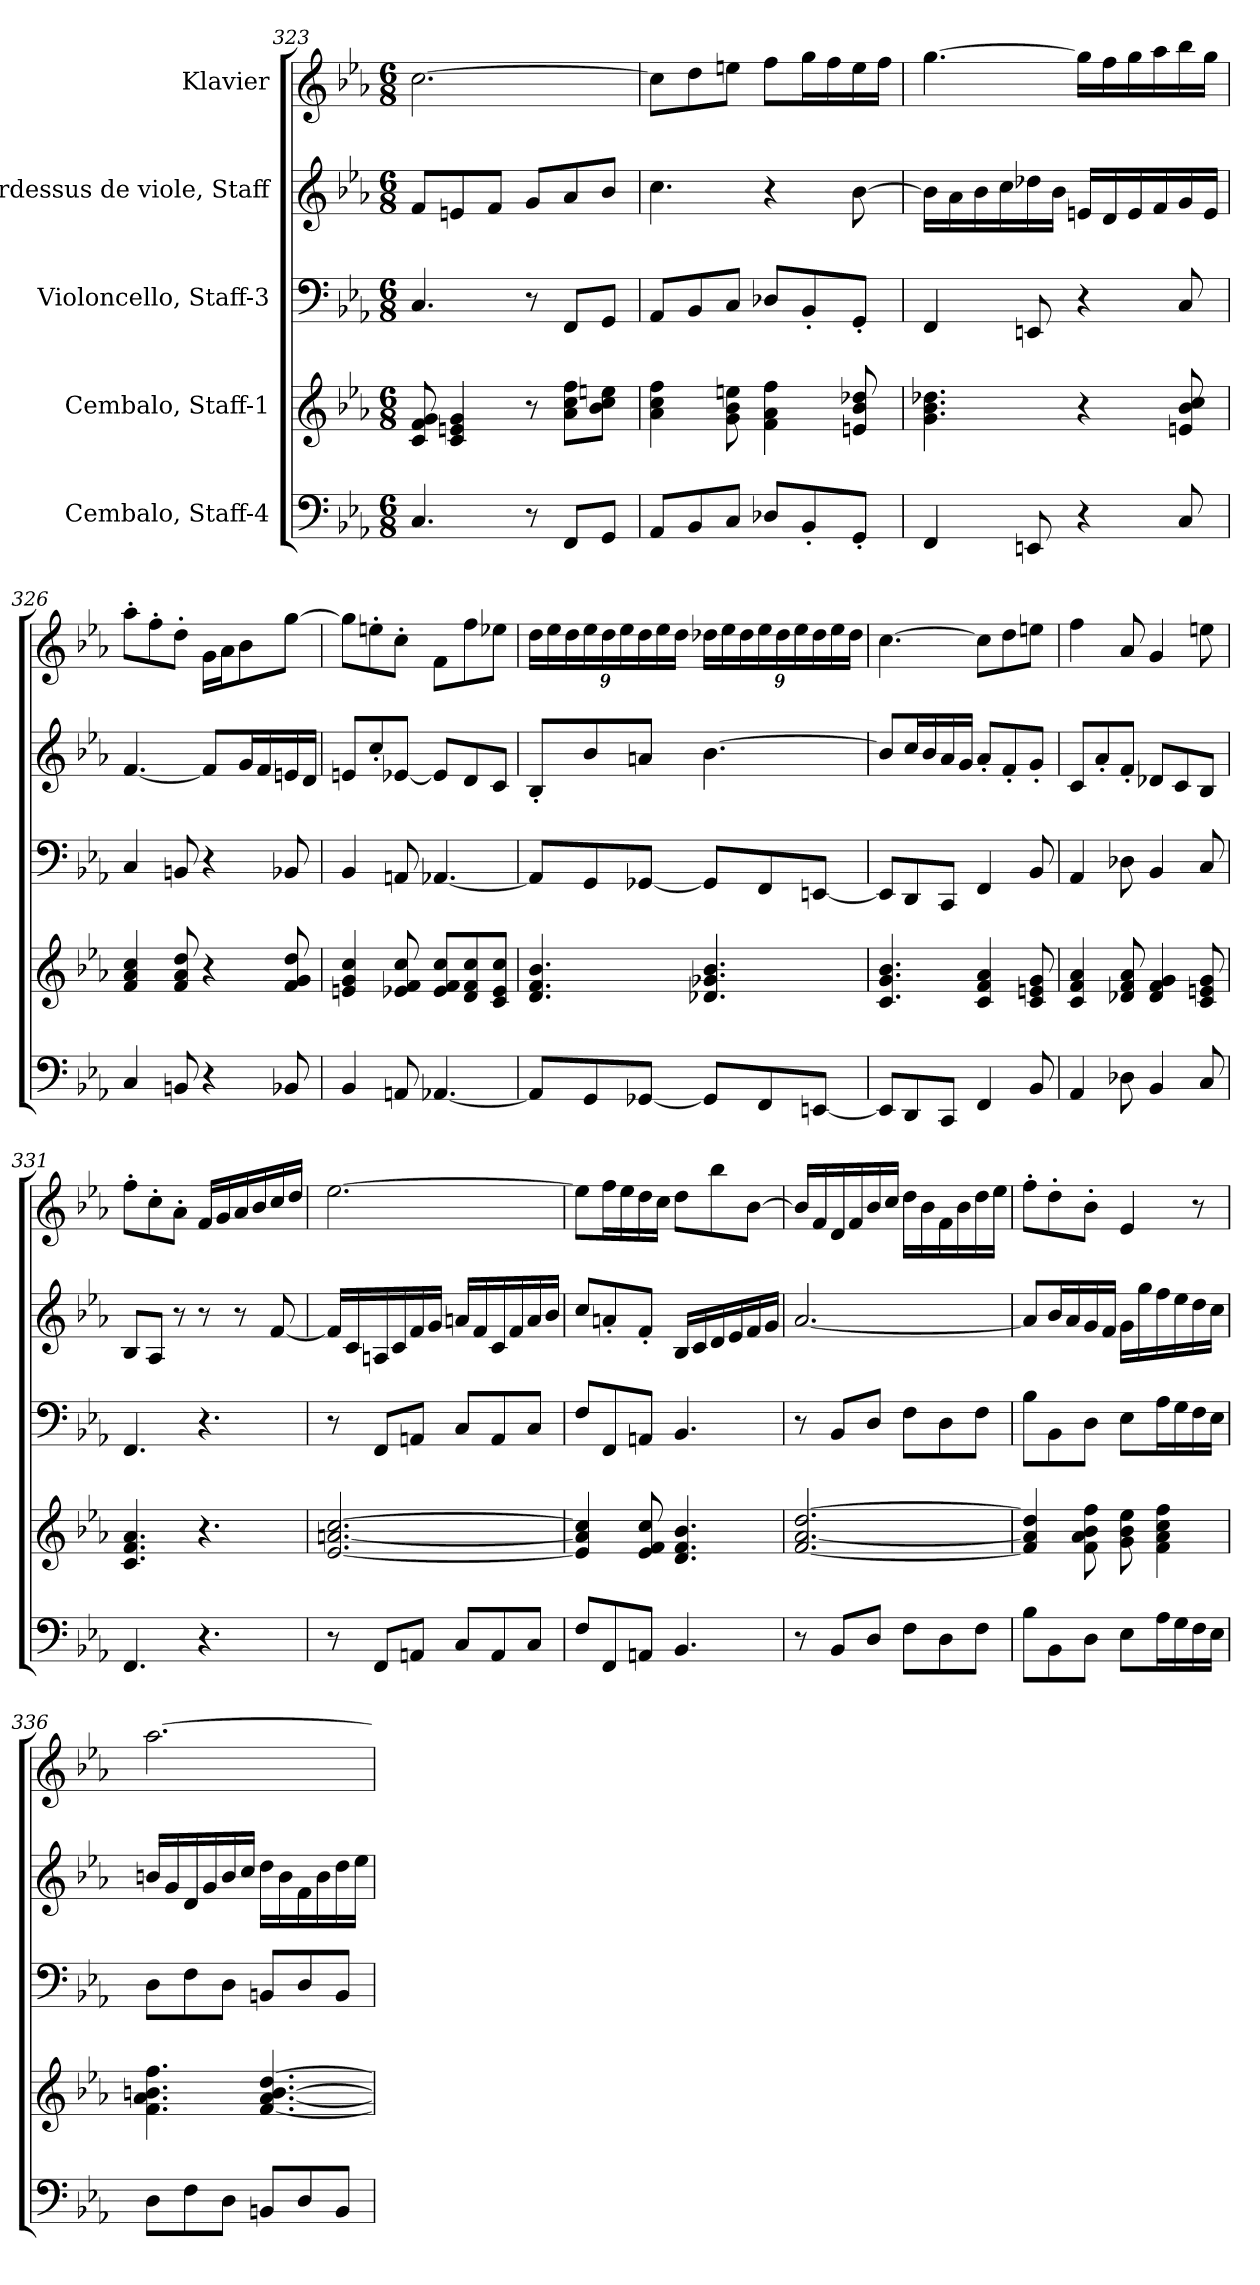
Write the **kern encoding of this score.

**kern	**kern	**kern	**kern	**kern
*part5	*part4	*part3	*part2	*part1
*staff5	*staff4	*staff3	*staff2	*staff1
*I"Cembalo, Staff-4	*I"Cembalo, Staff-1	*I"Violoncello, Staff-3	*I"Pardessus de viole, Staff	*I"Klavier
!!LO:PB:g=z
*clefF4	*clefG2	*clefF4	*clefG2	*clefG2
*ITrd7c12	*	*	*	*
*k[b-e-a-]	*k[b-e-a-]	*k[b-e-a-]	*k[b-e-a-]	*k[b-e-a-]
*M6/8	*M6/8	*M6/8	*M6/8	*M6/8
=323	=323	=323	=323	=323
4.CC/	8c/ 8f/ 8g/	4.C/	8f/L	[2.cc\
.	4c/ 4en/ 4g/	.	8en/	.
.	.	.	8f/J	.
8r	8r	8r	8g/L	.
8FFF/L	8a-\ 8cc\ 8ff\L	8FF/L	8a-/	.
8GGG/J	8b-\ 8cc\ 8een\J	8GG/J	8b-/J	.
=324	=324	=324	=324	=324
8AAA-/L	4a-\ 4cc\ 4ff\	8AA-/L	4.cc\	8cc\L]
8BBB-/	.	8BB-/	.	8dd\
8CC/J	8g\ 8b-\ 8een\	8C/J	.	8een\J
8DD-X/L	4f\ 4a-\ 4ff\	8D-X/L	4r	8ff\L
8BBB-'/	.	8BB-'/	.	16gg\L
.	.	.	.	16ff\
8GGG'/J	8en/ 8b-/ 8dd-X/	8GG'/J	[8b-\	16ee\
.	.	.	.	16ff\JJ
=325	=325	=325	=325	=325
4FFF/	4.g\ 4.b-\ 4.dd-X\	4FF/	16b-\LL]	[4.gg\
.	.	.	16a-\	.
.	.	.	16b-\	.
.	.	.	16cc\	.
8EEEn/	.	8EEn/	16dd-X\	.
.	.	.	16b-\JJ	.
4r	4r	4r	16en/LL	16gg\LL]
.	.	.	16d/	16ff\
.	.	.	16e/	16gg\
.	.	.	16f/	16aa-\
8CC/	8en/ 8b-/ 8cc/	8C/	16g/	16bb-\
.	.	.	16e/JJ	16gg\JJ
=326	=326	=326	=326	=326
4CC/	4f/ 4a-/ 4cc/	4C/	[4.f/	8aa-'\L
.	.	.	.	8ff'\
8BBBn/	8f/ 8a-/ 8dd/	8BBn/	.	8dd'\J
4r	4r	4r	8f/L]	16g\LL
.	.	.	.	16a-\J
.	.	.	16g/L	8b-\
.	.	.	16f/	.
8BBB-X/	8f/ 8g/ 8dd/	8BB-X/	16en/	[8gg\J
.	.	.	16d/JJ	.
!!LO:LB:g=z
=327	=327	=327	=327	=327
4BBB-/	4en/ 4g/ 4cc/	4BB-/	8en/L	8gg\L]
.	.	.	8cc'/	8een'\
8AAAn/	8e-X/ 8f/ 8cc/	8AAn/	[8e-X/J	8cc'\J
[4.AAA-X/	8e-/ 8f/ 8cc/L	[4.AA-X/	8e-/L]	8f\L
.	8d/ 8f/ 8cc/	.	8d/	8ff\
.	8c/ 8e-/ 8cc/J	.	8c/J	8ee-X\J
=328	=328	=328	=328	=328
*	*	*	*	*Xbrackettup
8AAA-/L]	4.d/ 4.f/ 4.b-/	8AA-/L]	8B-'/L	24dd\LL
.	.	.	.	24ee-\
.	.	.	.	24dd\
8GGG/	.	8GG/	8b-/	24ee-\
.	.	.	.	24dd\
.	.	.	.	24ee-\
[8GGG-X/J	.	[8GG-X/J	8an/J	24dd\
.	.	.	.	24ee-\
.	.	.	.	24dd\JJ
8GGG-/L]	4.d-X/ 4.g-X/ 4.b-/	8GG-/L]	[4.b-\	24dd-X\LL
.	.	.	.	24ee-\
.	.	.	.	24dd-\
8FFF/	.	8FF/	.	24ee-\
.	.	.	.	24dd-\
.	.	.	.	24ee-\
[8EEEn/J	.	[8EEn/J	.	24dd-\
.	.	.	.	24ee-\
.	.	.	.	24dd-\JJ
=329	=329	=329	=329	=329
8EEE/L]	4.c/ 4.g/ 4.b-/	8EE/L]	8b-/L]	[4.cc\
8DDD/	.	8DD/	16cc/L	.
.	.	.	16b-/	.
8CCC/J	.	8CC/J	16a-/	.
.	.	.	16g/JJ	.
4FFF/	4c/ 4f/ 4a-/	4FF/	8a-'/L	8cc\L]
.	.	.	8f'/	8dd\
8BBB-/	8c/ 8en/ 8g/	8BB-/	8g'/J	8een\J
!!LO:PB:g=z
=330	=330	=330	=330	=330
4AAA-/	4c/ 4f/ 4a-/	4AA-/	8c/L	4ff\
.	.	.	8a-'/	.
8DD-X\	8d-X/ 8f/ 8a-/	8D-X\	8f'/J	8a-/
4BBB-/	4d-/ 4f/ 4g/	4BB-/	8d-X/L	4g/
.	.	.	8c/	.
8CC/	8c/ 8en/ 8g/	8C/	8B-/J	8een\
=331	=331	=331	=331	=331
4.FFF/	4.c/ 4.f/ 4.a-/	4.FF/	8B-/L	8ff'\L
.	.	.	8A-/J	8cc'\
.	.	.	8r	8a-'\J
4.r	4.r	4.r	8r	16f/LL
.	.	.	.	16g/
.	.	.	8r	16a-/
.	.	.	.	16b-/
.	.	.	[8f/	16cc/
.	.	.	.	16dd/JJ
=332	=332	=332	=332	=332
8r	[2.e-/ [2.an/ [2.cc/	8r	16f/LL]	[2.ee-\
.	.	.	16c/	.
8FFF/L	.	8FF/L	16An/	.
.	.	.	16c/	.
8AAAn/J	.	8AAn/J	16f/	.
.	.	.	16g/JJ	.
8CC/L	.	8C/L	16an/LL	.
.	.	.	16f/	.
8AAA/	.	8AA/	16c/	.
.	.	.	16f/	.
8CC/J	.	8C/J	16a/	.
.	.	.	16b-/JJ	.
=333	=333	=333	=333	=333
8FF/L	4e-/] 4a/] 4cc/]	8F/L	8cc/L	8ee-\L]
8FFF/	.	8FF/	8an'/	16ff\L
.	.	.	.	16ee-\
8AAAn/J	8e-/ 8f/ 8cc/	8AAn/J	8f'/J	16dd\
.	.	.	.	16cc\JJ
4.BBB-/	4.d/ 4.f/ 4.b-/	4.BB-/	16B-/LL	8dd\L
.	.	.	16c/	.
.	.	.	16d/	8bb-\
.	.	.	16e-/	.
.	.	.	16f/	[8b-\J
.	.	.	16g/JJ	.
!!LO:LB:g=z
=334	=334	=334	=334	=334
8r	[2.f/ [2.a-/ [2.dd/	8r	[2.a-/	16b-/LL]
.	.	.	.	16f/
8BBB-/L	.	8BB-/L	.	16d/
.	.	.	.	16f/
8DD/J	.	8D/J	.	16b-/
.	.	.	.	16cc/JJ
8FF\L	.	8F\L	.	16dd\LL
.	.	.	.	16b-\
8DD\	.	8D\	.	16f\
.	.	.	.	16b-\
8FF\J	.	8F\J	.	16dd\
.	.	.	.	16ee-\JJ
=335	=335	=335	=335	=335
8BB-\L	4f/] 4a-/] 4dd/]	8B-\L	8a-/L]	8ff'\L
8BBB-\	.	8BB-\	16b-/L	8dd'\
.	.	.	16a-/	.
8DD\J	8f\ 8a-\ 8b-\ 8ff\	8D\J	16g/	8b-'\J
.	.	.	16f/JJ	.
8EE-\L	8g\ 8b-\ 8ee-\	8E-\L	16g\LL	4e-/
.	.	.	16gg\	.
16AA-\L	4f\ 4a-\ 4cc\ 4ff\	16A-\L	16ff\	.
16GG\	.	16G\	16ee-\	.
16FF\	.	16F\	16dd\	8r
16EE-\JJ	.	16E-\JJ	16cc\JJ	.
=336	=336	=336	=336	=336
8DD\L	4.f\ 4.a-\ 4.bn\ 4.ff\	8D\L	16bn/LL	[2.aa-\
.	.	.	16g/	.
8FF\	.	8F\	16d/	.
.	.	.	16g/	.
8DD\J	.	8D\J	16b/	.
.	.	.	16cc/JJ	.
8BBBn/L	[4.f/ [4.a-/ [4.b/ [4.dd/	8BBn/L	16dd\LL	.
.	.	.	16b\	.
8DD/	.	8D/	16f\	.
.	.	.	16b\	.
8BBB/J	.	8BB/J	16dd\	.
.	.	.	16ee-\JJ	.
=	=	=	=	=
*-	*-	*-	*-	*-
